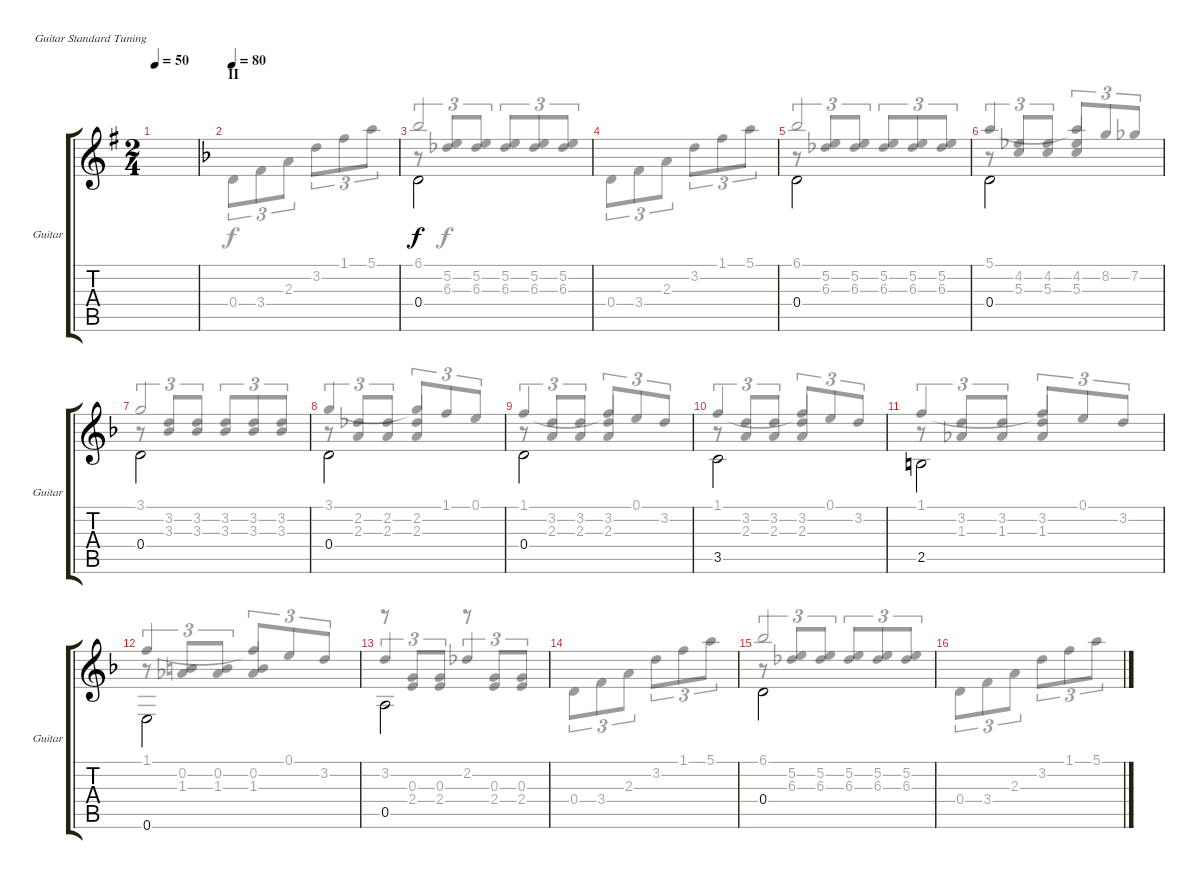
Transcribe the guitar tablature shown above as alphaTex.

\defaultSystemsLayout 4
\bracketExtendMode groupsimilarinstruments
\useSystemSignSeparator
\singleTrackTrackNamePolicy allsystems
\multiTrackTrackNamePolicy allsystems
\firstSystemTrackNameOrientation horizontal
\otherSystemsTrackNameOrientation horizontal
\track ("Guitar" "Guitar") {instrument acousticguitarsteel}
\staff {score tabs}
\tuning (E4 B3 G3 D3 A2 E2)
\voice
\ts (2 4)
\tempo 50
\clef g2
\ks eminor
|
\section ("" "II")
\tempo 80
\ks dminor
|
0.4.2{beam invert} |
|
0.4.2{beam invert} |
0.4.2{beam invert} |
0.4.2{beam invert} |
0.4.2{beam invert} |
0.4.2{beam invert} |
3.5.2{beam invert} |
2.5.2{beam invert} |
0.6.2{beam invert} |
0.5.2{beam invert} |
|
0.4.2{beam invert} |
\voice
\clef g2
\ottava regular
\simile none
\ks eminor
|
\ks dminor
|
r.8{tu (3 2) beam invert} (6.3 5.2).8{tu (3 2) beam invert} (6.3 5.2).8{tu (3 2)} (6.3 5.2).8{tu (3 2) beam invert} (6.3 5.2).8{tu (3 2)} (6.3 5.2).8{tu (3 2)} |
|
r.8{tu (3 2) beam invert} (6.3 5.2).8{tu (3 2) beam invert} (6.3 5.2).8{tu (3 2)} (6.3 5.2).8{tu (3 2) beam invert} (6.3 5.2).8{tu (3 2)} (6.3 5.2).8{tu (3 2)} |
r.8{tu (3 2) beam invert} (5.3 4.2).8{tu (3 2) beam invert} (4.2 5.3).8{tu (3 2)} (5.3 4.2).4{beam invert} |
r.8{tu (3 2) beam invert} (3.3 3.2).8{tu (3 2) beam invert} (3.2 3.3).8{tu (3 2)} (3.3 3.2).8{tu (3 2) beam invert} (3.2 3.3).8{tu (3 2)} (3.2 3.3).8{tu (3 2)} |
r.8{tu (3 2) beam invert} (2.3 2.2).8{tu (3 2) beam invert} (2.2 2.3).8{tu (3 2)} (2.2 2.3).4{beam invert} |
r.8{tu (3 2) beam invert} (2.3 3.2).8{tu (3 2) beam invert} (3.2 2.3).8{tu (3 2)} (2.3 3.2).4{beam invert} |
r.8{tu (3 2) beam invert} (2.3 3.2).8{tu (3 2) beam invert} (3.2 2.3).8{tu (3 2)} (2.3 3.2).4{beam invert} |
r.8{tu (3 2) beam invert} (1.3 3.2).8{tu (3 2) beam invert} (3.2 1.3).8{tu (3 2)} (3.2 1.3).4{beam invert} |
r.8{tu (3 2) beam invert} (1.3 0.2).8{tu (3 2) beam invert} (0.2 1.3).8{tu (3 2)} (1.3 0.2).4{beam invert} |
r.8{tu (3 2) beam invert} (2.4 0.3).8{tu (3 2) beam invert} (0.3 2.4).8{tu (3 2)} r.8{tu (3 2) beam invert} (2.4 0.3).8{tu (3 2) beam invert} (0.3 2.4).8{tu (3 2)} |
|
r.8{tu (3 2) beam invert} (6.3 5.2).8{tu (3 2) beam invert} (6.3 5.2).8{tu (3 2)} (6.3 5.2).8{tu (3 2) beam invert} (6.3 5.2).8{tu (3 2)} (6.3 5.2).8{tu (3 2)} |
\voice
\clef g2
\ottava regular
\simile none
\ks eminor
|
\ks dminor
0.4.8{tu (3 2)} 3.4.8{tu (3 2)} 2.3.8{tu (3 2)} 3.2.8{tu (3 2)} 1.1.8{tu (3 2)} 5.1.8{tu (3 2)} |
6.1.2{beam invert} |
0.4.8{tu (3 2)} 3.4.8{tu (3 2)} 2.3.8{tu (3 2)} 3.2.8{tu (3 2)} 1.1.8{tu (3 2)} 5.1.8{tu (3 2)} |
6.1.2{beam invert} |
5.1.4{beam invert} 5.1{t}.8{tu (3 2) beam invert} 8.2.8{tu (3 2)} 7.2.8{tu (3 2)} |
3.1.2{beam invert} |
3.1.4{beam invert} 3.1{t}.8{tu (3 2) beam invert} 1.1.8{tu (3 2)} 0.1.8{tu (3 2)} |
1.1.4{beam invert} 1.1{t}.8{tu (3 2) beam invert} 0.1.8{tu (3 2)} 3.2.8{tu (3 2)} |
1.1.4{beam invert} 1.1{t}.8{tu (3 2) beam invert} 0.1.8{tu (3 2)} 3.2.8{tu (3 2)} |
1.1.4{beam invert} 1.1{t}.8{tu (3 2)} 0.1.8{tu (3 2)} 3.2.8{tu (3 2) beam invert} |
1.1.4{beam invert} 1.1{t}.8{tu (3 2) beam invert} 0.1.8{tu (3 2)} 3.2.8{tu (3 2)} |
3.2.4{beam invert} 2.2.4{beam invert} |
0.4.8{tu (3 2)} 3.4.8{tu (3 2)} 2.3.8{tu (3 2)} 3.2.8{tu (3 2)} 1.1.8{tu (3 2)} 5.1.8{tu (3 2)} |
6.1.2{beam invert} |
0.4.8{tu (3 2)} 3.4.8{tu (3 2)} 2.3.8{tu (3 2)} 3.2.8{tu (3 2)} 1.1.8{tu (3 2)} 5.1.8{tu (3 2)}
